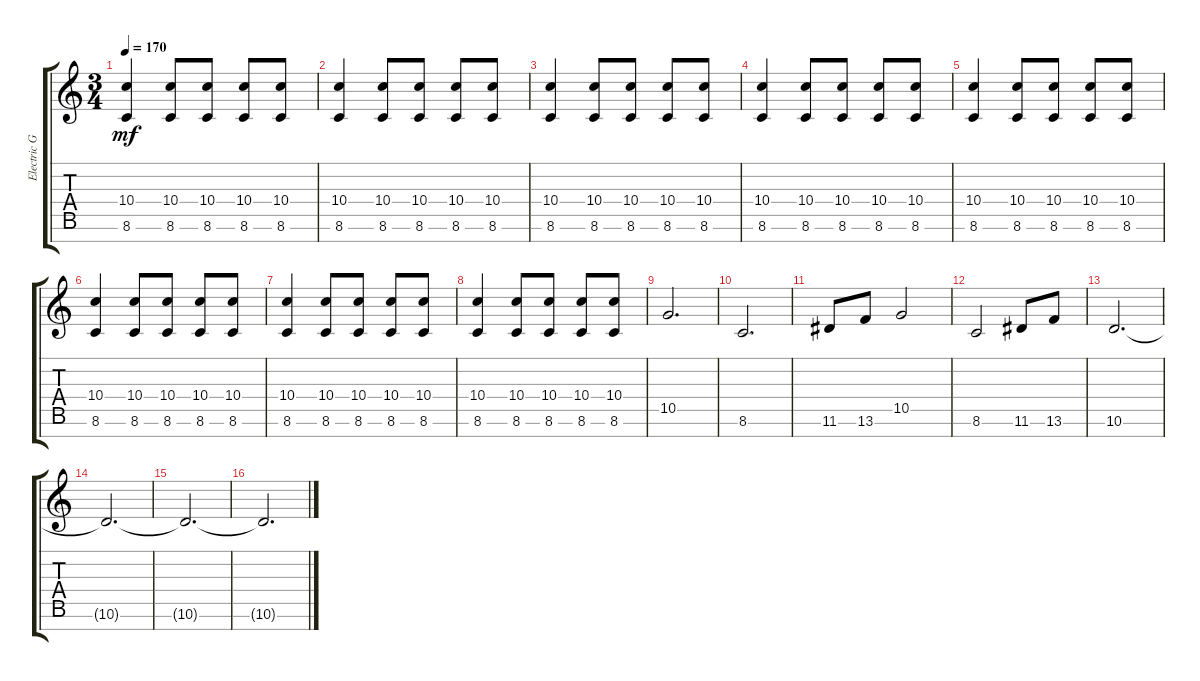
\track ("Electric Guitar 1" "Electric G") {instrument distortionguitar}
\staff {score tabs}
\tuning (E4 B3 G3 D3 A2 E2 B1) {hide}
\ts (3 4)
\tempo 170
\clef g2
\ks c
(10.4 8.6).4{dy mf instrument distortionguitar} (10.4 8.6).8 (10.4 8.6).8 (10.4 8.6).8 (10.4 8.6).8 |
(10.4 8.6).4 (10.4 8.6).8 (10.4 8.6).8 (10.4 8.6).8 (10.4 8.6).8 |
(10.4 8.6).4 (10.4 8.6).8 (10.4 8.6).8 (10.4 8.6).8 (10.4 8.6).8 |
(10.4 8.6).4 (10.4 8.6).8 (10.4 8.6).8 (10.4 8.6).8 (10.4 8.6).8 |
(10.4 8.6).4 (10.4 8.6).8 (10.4 8.6).8 (10.4 8.6).8 (10.4 8.6).8 |
(10.4 8.6).4 (10.4 8.6).8 (10.4 8.6).8 (10.4 8.6).8 (10.4 8.6).8 |
(10.4 8.6).4 (10.4 8.6).8 (10.4 8.6).8 (10.4 8.6).8 (10.4 8.6).8 |
(10.4 8.6).4 (10.4 8.6).8 (10.4 8.6).8 (10.4 8.6).8 (10.4 8.6).8 |
10.5.2{d} |
8.6.2{d} |
11.6.8 13.6.8 10.5.2 |
8.6.2 11.6.8 13.6.8 |
10.6.2{d} |
10.6{t}.2{d} |
10.6{t}.2{d} |
10.6{t}.2{d}
